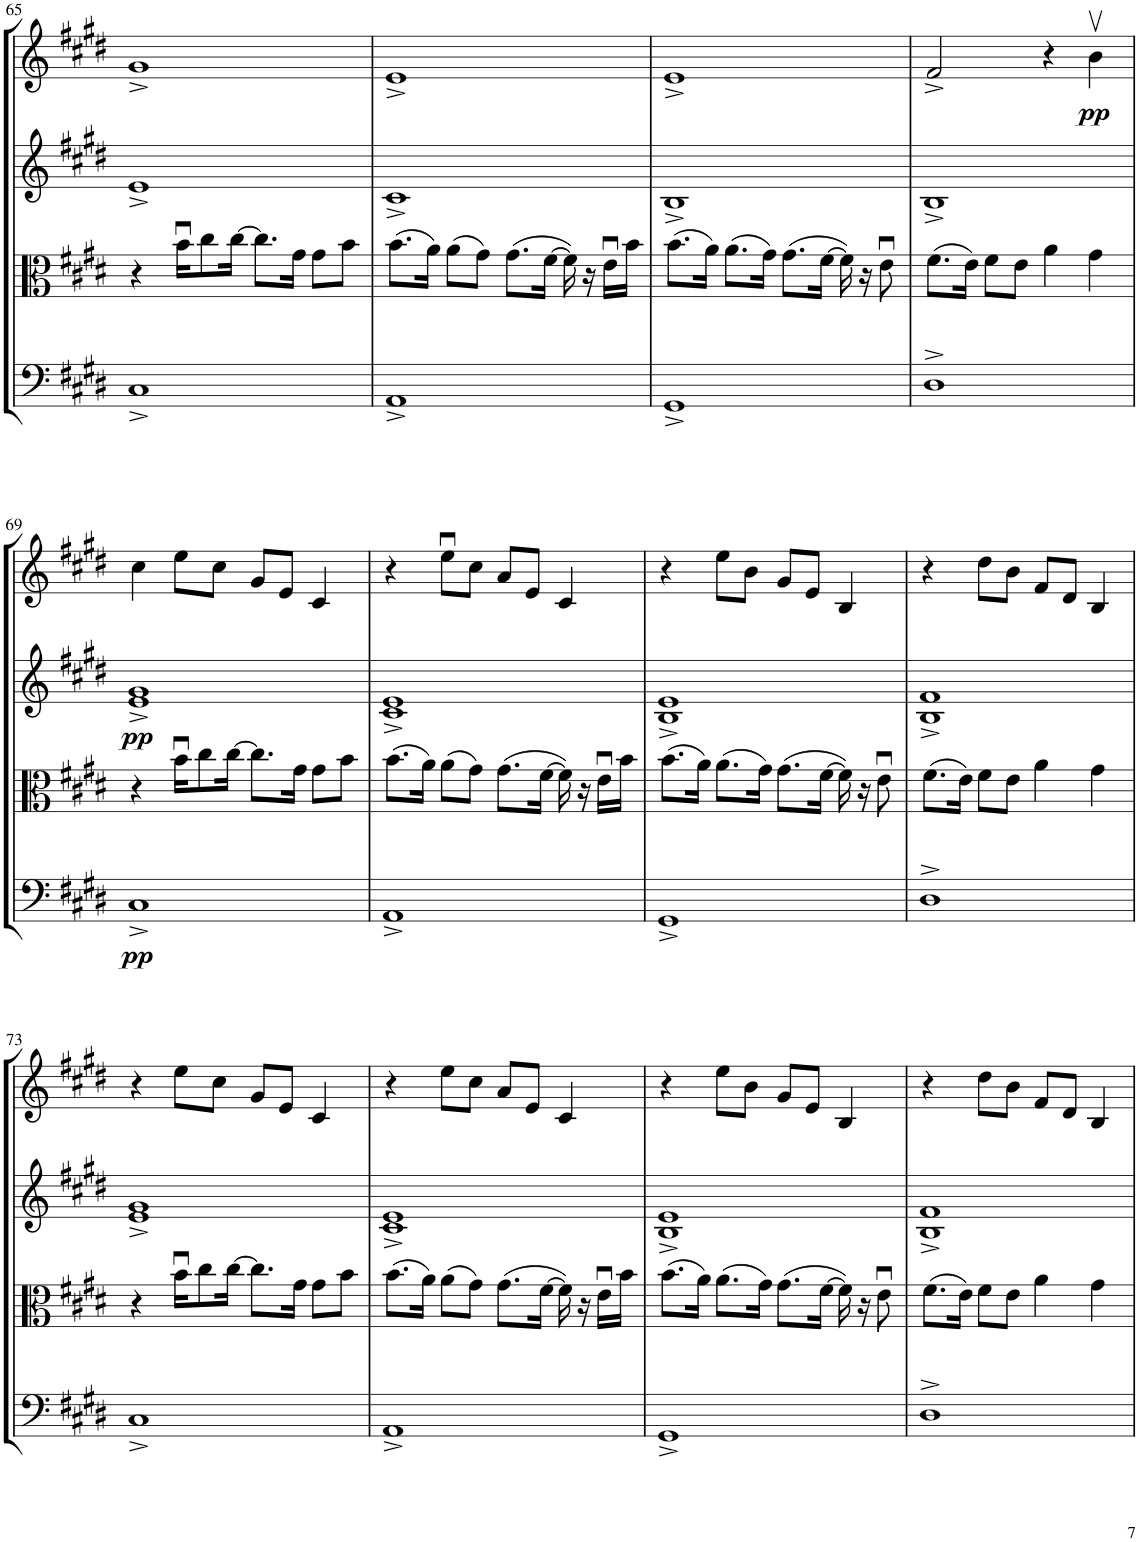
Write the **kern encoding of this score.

**kern	**dynam	**kern	**kern	**dynam	**kern	**dynam
*part4	*part4	*part3	*part2	*part2	*part1	*part1
*staff4	*staff4	*staff3	*staff2	*staff2	*staff1	*staff1
*I"Violoncello	*	*I"Viola	*I"Violin II	*	*I"Violin I	*
*I'Vc	*	*I'Vla	*I'Vln	*	*I'Vln	*
!!LO:PB:g=z
*clefF4	*	*clefC3	*clefG2	*	*clefG2	*
*k[f#c#g#d#]	*	*k[f#c#g#d#]	*k[f#c#g#d#]	*	*k[f#c#g#d#]	*
*M4/4	*	*M4/4	*M4/4	*	*M4/4	*
=65	=65	=65	=65	=65	=65	=65
1C#^	.	4r	1e^	.	1g#^	.
.	.	16bu\KL	.	.	.	.
.	.	8cc#\	.	.	.	.
.	.	[16cc#\Jk	.	.	.	.
.	.	8.cc#\L]	.	.	.	.
.	.	16g#\Jk	.	.	.	.
.	.	8g#\L	.	.	.	.
.	.	8b\J	.	.	.	.
=66	=66	=66	=66	=66	=66	=66
1AA^	.	(8.b\L	1c#^	.	1e^	.
.	.	16a\Jk)	.	.	.	.
.	.	(8a\L	.	.	.	.
.	.	8g#\J)	.	.	.	.
.	.	(8.g#\L	.	.	.	.
.	.	[16f#\Jk	.	.	.	.
.	.	16f#\])	.	.	.	.
.	.	16r	.	.	.	.
.	.	16eu\LL	.	.	.	.
.	.	16b\JJ	.	.	.	.
=67	=67	=67	=67	=67	=67	=67
1GG#^	.	(8.b\L	1B^	.	1e^	.
.	.	16a\Jk)	.	.	.	.
.	.	(8.a\L	.	.	.	.
.	.	16g#\Jk)	.	.	.	.
.	.	(8.g#\L	.	.	.	.
.	.	[16f#\Jk	.	.	.	.
.	.	16f#\])	.	.	.	.
.	.	16r	.	.	.	.
.	.	8eu\	.	.	.	.
=68	=68	=68	=68	=68	=68	=68
1D#^	.	(8.f#\L	1B^	.	2f#^/	.
.	.	16e\Jk)	.	.	.	.
.	.	8f#\L	.	.	.	.
.	.	8e\J	.	.	.	.
.	.	4a\	.	.	4r	.
!	!	!	!	!	!	!LO:DY:b
.	.	4g#\	.	.	4bv\	pp
!!LO:LB:g=z
=69	=69	=69	=69	=69	=69	=69
!	!LO:DY:b	!	!	!LO:DY:b	!	!
1C#^	pp	4r	1e^ 1g#^	pp	4cc#\	.
.	.	16bu\KL	.	.	8ee\L	.
.	.	8cc#\	.	.	.	.
.	.	.	.	.	8cc#\J	.
.	.	[16cc#\Jk	.	.	.	.
.	.	8.cc#\L]	.	.	8g#/L	.
.	.	.	.	.	8e/J	.
.	.	16g#\Jk	.	.	.	.
.	.	8g#\L	.	.	4c#/	.
.	.	8b\J	.	.	.	.
=70	=70	=70	=70	=70	=70	=70
1AA^	.	(8.b\L	1c#^ 1e^	.	4r	.
.	.	16a\Jk)	.	.	.	.
.	.	(8a\L	.	.	8eeu\L	.
.	.	8g#\J)	.	.	8cc#\J	.
.	.	(8.g#\L	.	.	8a/L	.
.	.	.	.	.	8e/J	.
.	.	[16f#\Jk	.	.	.	.
.	.	16f#\])	.	.	4c#/	.
.	.	16r	.	.	.	.
.	.	16eu\LL	.	.	.	.
.	.	16b\JJ	.	.	.	.
=71	=71	=71	=71	=71	=71	=71
1GG#^	.	(8.b\L	1B^ 1e^	.	4r	.
.	.	16a\Jk)	.	.	.	.
.	.	(8.a\L	.	.	8ee\L	.
.	.	.	.	.	8b\J	.
.	.	16g#\Jk)	.	.	.	.
.	.	(8.g#\L	.	.	8g#/L	.
.	.	.	.	.	8e/J	.
.	.	[16f#\Jk	.	.	.	.
.	.	16f#\])	.	.	4B/	.
.	.	16r	.	.	.	.
.	.	8eu\	.	.	.	.
=72	=72	=72	=72	=72	=72	=72
1D#^	.	(8.f#\L	1B^ 1f#^	.	4r	.
.	.	16e\Jk)	.	.	.	.
.	.	8f#\L	.	.	8dd#\L	.
.	.	8e\J	.	.	8b\J	.
.	.	4a\	.	.	8f#/L	.
.	.	.	.	.	8d#/J	.
.	.	4g#\	.	.	4B/	.
!!LO:LB:g=z
=73	=73	=73	=73	=73	=73	=73
1C#^	.	4r	1e^ 1g#^	.	4r	.
.	.	16bu\KL	.	.	8ee\L	.
.	.	8cc#\	.	.	.	.
.	.	.	.	.	8cc#\J	.
.	.	[16cc#\Jk	.	.	.	.
.	.	8.cc#\L]	.	.	8g#/L	.
.	.	.	.	.	8e/J	.
.	.	16g#\Jk	.	.	.	.
.	.	8g#\L	.	.	4c#/	.
.	.	8b\J	.	.	.	.
=74	=74	=74	=74	=74	=74	=74
1AA^	.	(8.b\L	1c#^ 1e^	.	4r	.
.	.	16a\Jk)	.	.	.	.
.	.	(8a\L	.	.	8ee\L	.
.	.	8g#\J)	.	.	8cc#\J	.
.	.	(8.g#\L	.	.	8a/L	.
.	.	.	.	.	8e/J	.
.	.	[16f#\Jk	.	.	.	.
.	.	16f#\])	.	.	4c#/	.
.	.	16r	.	.	.	.
.	.	16eu\LL	.	.	.	.
.	.	16b\JJ	.	.	.	.
=75	=75	=75	=75	=75	=75	=75
1GG#^	.	(8.b\L	1B^ 1e^	.	4r	.
.	.	16a\Jk)	.	.	.	.
.	.	(8.a\L	.	.	8ee\L	.
.	.	.	.	.	8b\J	.
.	.	16g#\Jk)	.	.	.	.
.	.	(8.g#\L	.	.	8g#/L	.
.	.	.	.	.	8e/J	.
.	.	[16f#\Jk	.	.	.	.
.	.	16f#\])	.	.	4B/	.
.	.	16r	.	.	.	.
.	.	8eu\	.	.	.	.
=76	=76	=76	=76	=76	=76	=76
1D#^	.	(8.f#\L	1B^ 1f#^	.	4r	.
.	.	16e\Jk)	.	.	.	.
.	.	8f#\L	.	.	8dd#\L	.
.	.	8e\J	.	.	8b\J	.
.	.	4a\	.	.	8f#/L	.
.	.	.	.	.	8d#/J	.
.	.	4g#\	.	.	4B/	.
=	=	=	=	=	=	=
*-	*-	*-	*-	*-	*-	*-
